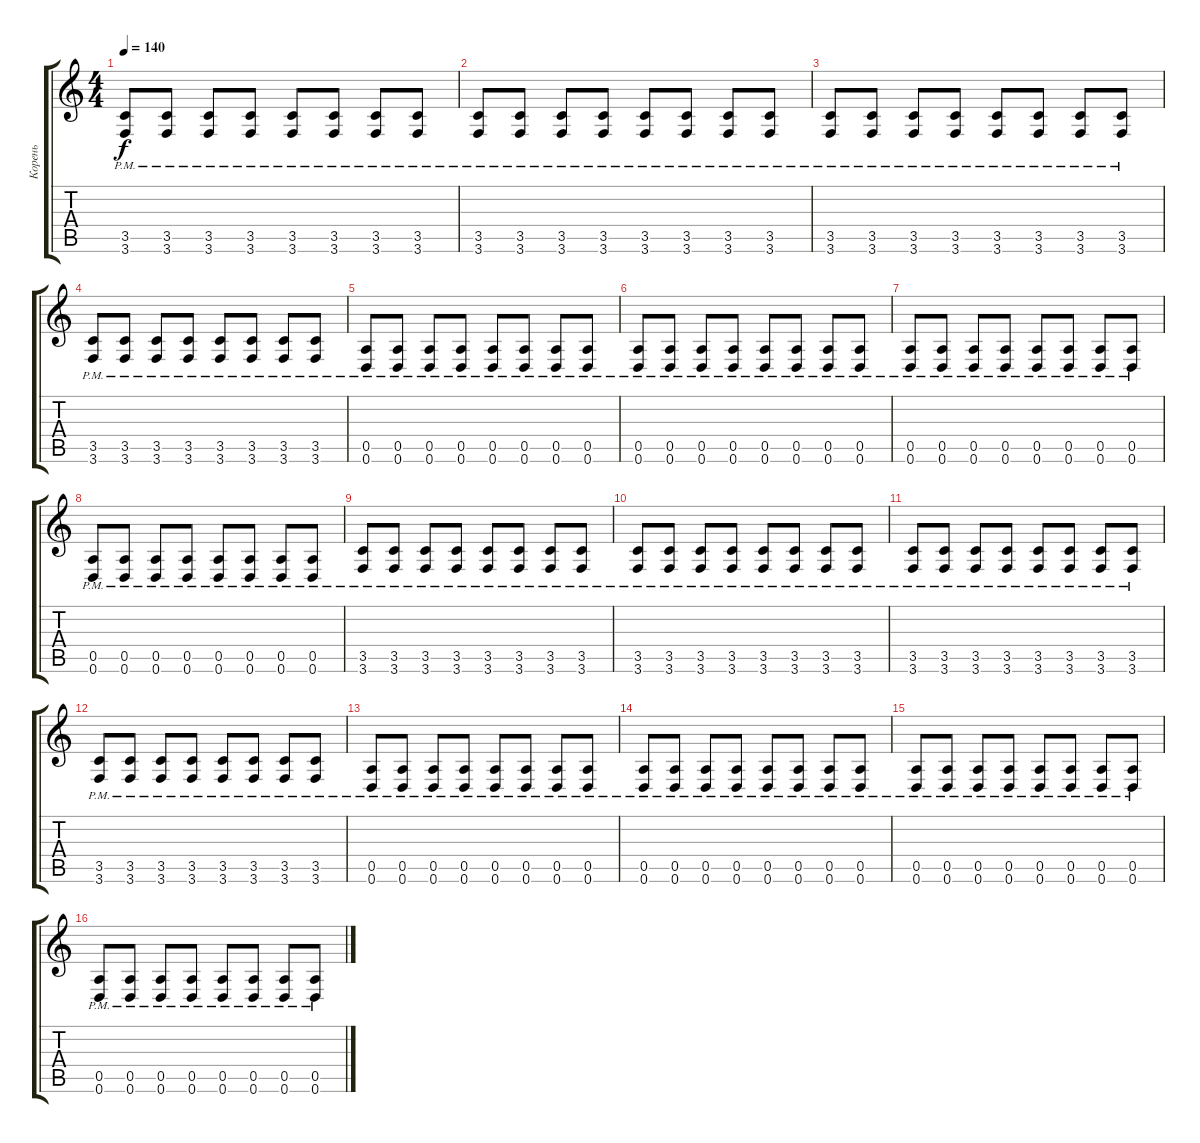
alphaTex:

\track ("Корень" "Корень") {instrument electricguitarclean}
\staff {score tabs}
\tuning (E4 B3 G3 D3 A2 D2) {hide}
\ts (4 4)
\tempo 140
\clef g2
\ks c
(3.5{pm} 3.6{pm}).8{dy f instrument overdrivenguitar} (3.5{pm} 3.6{pm}).8 (3.5{pm} 3.6{pm}).8 (3.5{pm} 3.6{pm}).8 (3.5{pm} 3.6{pm}).8 (3.5{pm} 3.6{pm}).8 (3.5{pm} 3.6{pm}).8 (3.5{pm} 3.6{pm}).8 |
(3.5{pm} 3.6{pm}).8 (3.5{pm} 3.6{pm}).8 (3.5{pm} 3.6{pm}).8 (3.5{pm} 3.6{pm}).8 (3.5{pm} 3.6{pm}).8 (3.5{pm} 3.6{pm}).8 (3.5{pm} 3.6{pm}).8 (3.5{pm} 3.6{pm}).8 |
(3.5{pm} 3.6{pm}).8 (3.5{pm} 3.6{pm}).8 (3.5{pm} 3.6{pm}).8 (3.5{pm} 3.6{pm}).8 (3.5{pm} 3.6{pm}).8 (3.5{pm} 3.6{pm}).8 (3.5{pm} 3.6{pm}).8 (3.5{pm} 3.6{pm}).8 |
(3.5{pm} 3.6{pm}).8 (3.5{pm} 3.6{pm}).8 (3.5{pm} 3.6{pm}).8 (3.5{pm} 3.6{pm}).8 (3.5{pm} 3.6{pm}).8 (3.5{pm} 3.6{pm}).8 (3.5{pm} 3.6{pm}).8 (3.5{pm} 3.6{pm}).8 |
(0.5{pm} 0.6{pm}).8 (0.5{pm} 0.6{pm}).8 (0.5{pm} 0.6{pm}).8 (0.5{pm} 0.6{pm}).8 (0.5{pm} 0.6{pm}).8 (0.5{pm} 0.6{pm}).8 (0.5{pm} 0.6{pm}).8 (0.5{pm} 0.6{pm}).8 |
(0.5{pm} 0.6{pm}).8 (0.5{pm} 0.6{pm}).8 (0.5{pm} 0.6{pm}).8 (0.5{pm} 0.6{pm}).8 (0.5{pm} 0.6{pm}).8 (0.5{pm} 0.6{pm}).8 (0.5{pm} 0.6{pm}).8 (0.5{pm} 0.6{pm}).8 |
(0.5{pm} 0.6{pm}).8 (0.5{pm} 0.6{pm}).8 (0.5{pm} 0.6{pm}).8 (0.5{pm} 0.6{pm}).8 (0.5{pm} 0.6{pm}).8 (0.5{pm} 0.6{pm}).8 (0.5{pm} 0.6{pm}).8 (0.5{pm} 0.6{pm}).8 |
(0.5{pm} 0.6{pm}).8 (0.5{pm} 0.6{pm}).8 (0.5{pm} 0.6{pm}).8 (0.5{pm} 0.6{pm}).8 (0.5{pm} 0.6{pm}).8 (0.5{pm} 0.6{pm}).8 (0.5{pm} 0.6{pm}).8 (0.5{pm} 0.6{pm}).8 |
(3.5{pm} 3.6{pm}).8{instrument overdrivenguitar} (3.5{pm} 3.6{pm}).8 (3.5{pm} 3.6{pm}).8 (3.5{pm} 3.6{pm}).8 (3.5{pm} 3.6{pm}).8 (3.5{pm} 3.6{pm}).8 (3.5{pm} 3.6{pm}).8 (3.5{pm} 3.6{pm}).8 |
(3.5{pm} 3.6{pm}).8 (3.5{pm} 3.6{pm}).8 (3.5{pm} 3.6{pm}).8 (3.5{pm} 3.6{pm}).8 (3.5{pm} 3.6{pm}).8 (3.5{pm} 3.6{pm}).8 (3.5{pm} 3.6{pm}).8 (3.5{pm} 3.6{pm}).8 |
(3.5{pm} 3.6{pm}).8 (3.5{pm} 3.6{pm}).8 (3.5{pm} 3.6{pm}).8 (3.5{pm} 3.6{pm}).8 (3.5{pm} 3.6{pm}).8 (3.5{pm} 3.6{pm}).8 (3.5{pm} 3.6{pm}).8 (3.5{pm} 3.6{pm}).8 |
(3.5{pm} 3.6{pm}).8 (3.5{pm} 3.6{pm}).8 (3.5{pm} 3.6{pm}).8 (3.5{pm} 3.6{pm}).8 (3.5{pm} 3.6{pm}).8 (3.5{pm} 3.6{pm}).8 (3.5{pm} 3.6{pm}).8 (3.5{pm} 3.6{pm}).8 |
(0.5{pm} 0.6{pm}).8 (0.5{pm} 0.6{pm}).8 (0.5{pm} 0.6{pm}).8 (0.5{pm} 0.6{pm}).8 (0.5{pm} 0.6{pm}).8 (0.5{pm} 0.6{pm}).8 (0.5{pm} 0.6{pm}).8 (0.5{pm} 0.6{pm}).8 |
(0.5{pm} 0.6{pm}).8 (0.5{pm} 0.6{pm}).8 (0.5{pm} 0.6{pm}).8 (0.5{pm} 0.6{pm}).8 (0.5{pm} 0.6{pm}).8 (0.5{pm} 0.6{pm}).8 (0.5{pm} 0.6{pm}).8 (0.5{pm} 0.6{pm}).8 |
(0.5{pm} 0.6{pm}).8 (0.5{pm} 0.6{pm}).8 (0.5{pm} 0.6{pm}).8 (0.5{pm} 0.6{pm}).8 (0.5{pm} 0.6{pm}).8 (0.5{pm} 0.6{pm}).8 (0.5{pm} 0.6{pm}).8 (0.5{pm} 0.6{pm}).8 |
(0.5{pm} 0.6{pm}).8 (0.5{pm} 0.6{pm}).8 (0.5{pm} 0.6{pm}).8 (0.5{pm} 0.6{pm}).8 (0.5{pm} 0.6{pm}).8 (0.5{pm} 0.6{pm}).8 (0.5{pm} 0.6{pm}).8 (0.5{pm} 0.6{pm}).8
